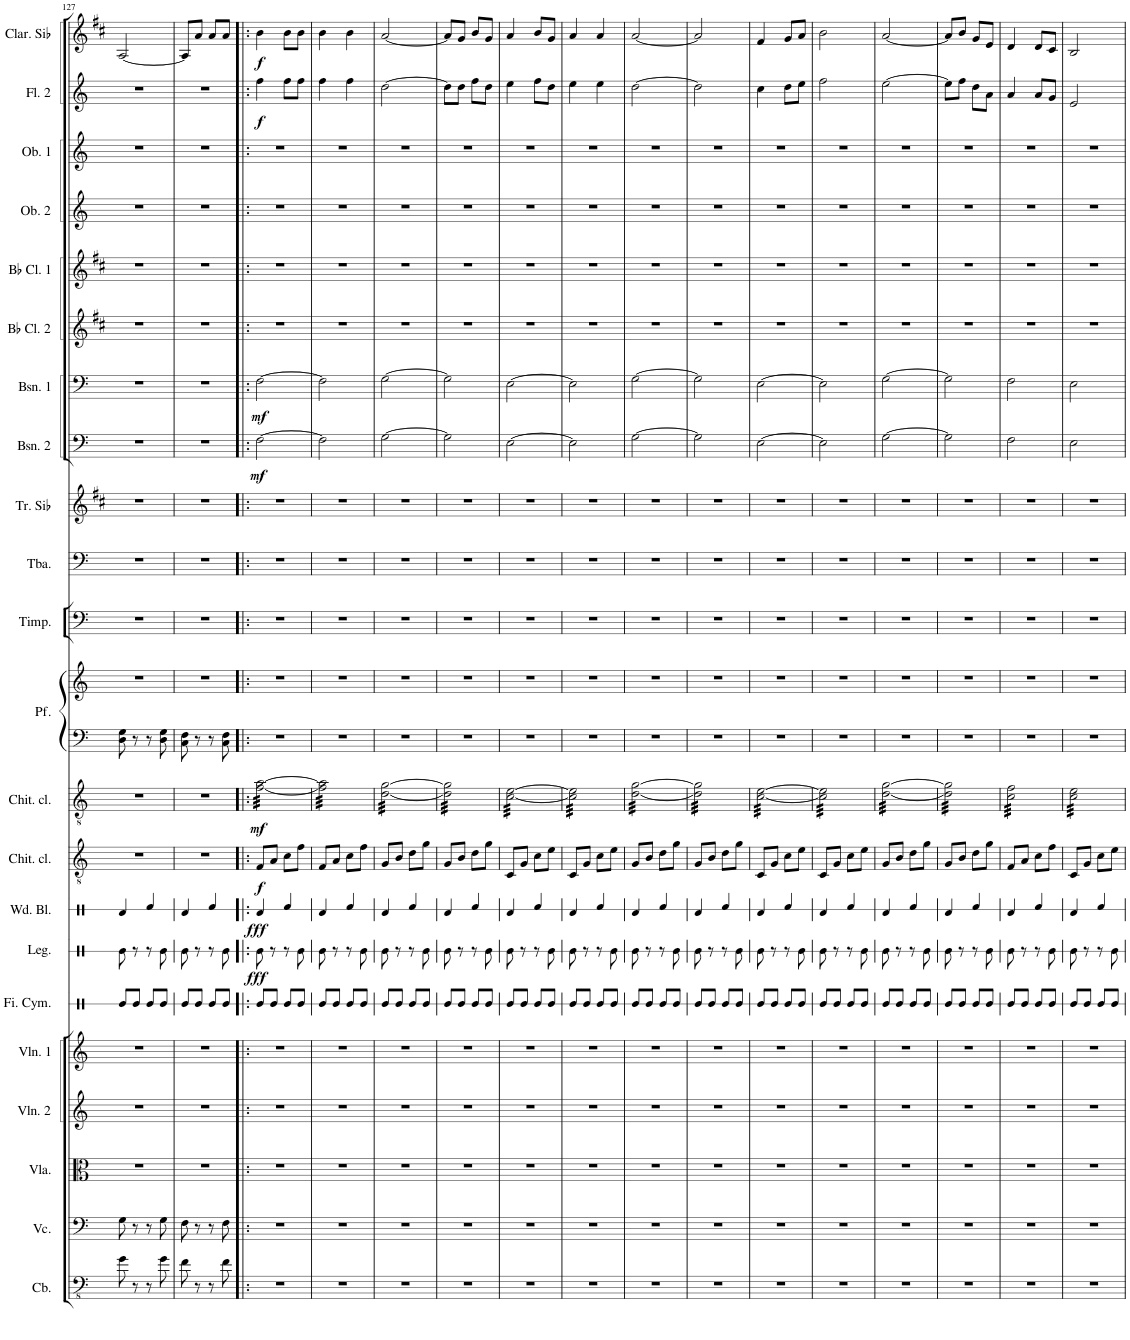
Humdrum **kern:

**kern	**kern	**kern	**kern	**kern	**kern	**kern	**dynam	**kern	**dynam	**kern	**dynam	**kern	**dynam	**kern	**kern	**kern	**kern	**kern	**kern	**dynam	**kern	**dynam	**kern	**kern	**kern	**kern	**kern	**dynam	**kern	**dynam
*part22	*part21	*part20	*part19	*part18	*part17	*part16	*part16	*part15	*part15	*part14	*part14	*part13	*part13	*part12	*part12	*part11	*part10	*part9	*part8	*part8	*part7	*part7	*part6	*part5	*part4	*part3	*part2	*part2	*part1	*part1
*staff23	*staff22	*staff21	*staff20	*staff19	*staff18	*staff17	*staff17	*staff16	*staff16	*staff15	*staff15	*staff14	*staff14	*staff13	*staff12	*staff11	*staff10	*staff9	*staff8	*staff8	*staff7	*staff7	*staff6	*staff5	*staff4	*staff3	*staff2	*staff2	*staff1	*staff1
*I"Contrabass	*I"Violoncello	*I"Viola	*I"Violin 2	*I"Violin 1	*I"Cimbali da dita	*I"Legnetti	*	*I"Wood Blocks	*	*I"Chitarra classica	*	*I"Chitarra classica	*	*I"Piano	*	*I"Timpani	*I"Tuba	*I"Tromba in Sib	*I"Bassoon 2	*	*I"Bassoon 1	*	*I"Bb Clarinet 2	*I"Bb Clarinet 1	*I"Oboe 2	*I"Oboe 1	*I"Flute 2	*	*I"Clarinette en Sib	*
*I'Cb.	*I'Vc.	*I'Vla.	*I'Vln. 2	*I'Vln. 1	*	*I'Leg.	*	*I'Wd. Bl.	*	*I'Chit. cl.	*	*I'Chit. cl.	*	*	*	*I'Timp.	*I'Tba.	*I'Tr. Sib	*I'Bsn. 2	*	*I'Bsn. 1	*	*I'Bb Cl. 2	*I'Bb Cl. 1	*I'Ob. 2	*I'Ob. 1	*I'Fl. 2	*	*I'Clar. Sib	*
!!LO:PB:g=z
*clefFv4	*clefF4	*clefC3	*clefG2	*clefG2	*clefX	*clefX	*	*clefX	*	*clefGv2	*	*clefGv2	*	*clefF4	*clefG2	*clefF4	*clefF4	*clefG2	*clefF4	*	*clefF4	*	*clefG2	*clefG2	*clefG2	*clefG2	*clefG2	*	*clefG2	*
*Trd7c12	*	*	*	*	*	*	*	*	*	*	*	*	*	*	*	*	*	*Trd1c2	*	*	*	*	*Trd1c2	*Trd1c2	*	*	*	*	*Trd1c2	*
*k[]	*k[]	*k[]	*k[]	*k[]	*k[]	*k[]	*	*k[]	*	*k[]	*	*k[]	*	*k[]	*k[]	*k[]	*k[]	*k[f#c#]	*k[]	*	*k[]	*	*k[f#c#]	*k[f#c#]	*k[]	*k[]	*k[]	*	*k[f#c#]	*
*M2/4	*M2/4	*M2/4	*M2/4	*M2/4	*M2/4	*M2/4	*	*M2/4	*	*M2/4	*	*M2/4	*	*M2/4	*M2/4	*M2/4	*M2/4	*M2/4	*M2/4	*	*M2/4	*	*M2/4	*M2/4	*M2/4	*M2/4	*M2/4	*	*M2/4	*
=127	=127	=127	=127	=127	=127	=127	=127	=127	=127	=127	=127	=127	=127	=127	=127	=127	=127	=127	=127	=127	=127	=127	=127	=127	=127	=127	=127	=127	=127	=127
8G\	8G\	2r	2r	2r	8Re/L	8Re\	.	4Rd/	.	2r	.	2r	.	8D\ 8G\	2r	2r	2r	2r	2r	.	2r	.	2r	2r	2r	2r	2r	.	[2A/	.
8r	8r	.	.	.	8Re/J	8r	.	.	.	.	.	.	.	8r	.	.	.	.	.	.	.	.	.	.	.	.	.	.	.	.
8r	8r	.	.	.	8Re/L	8r	.	4Rf/	.	.	.	.	.	8r	.	.	.	.	.	.	.	.	.	.	.	.	.	.	.	.
8G\	8G\	.	.	.	8Re/J	8Re\	.	.	.	.	.	.	.	8D\ 8G\	.	.	.	.	.	.	.	.	.	.	.	.	.	.	.	.
=128	=128	=128	=128	=128	=128	=128	=128	=128	=128	=128	=128	=128	=128	=128	=128	=128	=128	=128	=128	=128	=128	=128	=128	=128	=128	=128	=128	=128	=128	=128
8F\	8F\	2r	2r	2r	8Re/L	8Re\	.	4Rd/	.	2r	.	2r	.	8C\ 8F\	2r	2r	2r	2r	2r	.	2r	.	2r	2r	2r	2r	2r	.	8A/L]	.
8r	8r	.	.	.	8Re/J	8r	.	.	.	.	.	.	.	8r	.	.	.	.	.	.	.	.	.	.	.	.	.	.	8a/J	.
8r	8r	.	.	.	8Re/L	8r	.	4Rf/	.	.	.	.	.	8r	.	.	.	.	.	.	.	.	.	.	.	.	.	.	8a/L	.
8F\	8F\	.	.	.	8Re/J	8Re\	.	.	.	.	.	.	.	8C\ 8F\	.	.	.	.	.	.	.	.	.	.	.	.	.	.	8a/J	.
=129!|:	=129!|:	=129!|:	=129!|:	=129!|:	=129!|:	=129!|:	=129!|:	=129!|:	=129!|:	=129!|:	=129!|:	=129!|:	=129!|:	=129!|:	=129!|:	=129!|:	=129!|:	=129!|:	=129!|:	=129!|:	=129!|:	=129!|:	=129!|:	=129!|:	=129!|:	=129!|:	=129!|:	=129!|:	=129!|:	=129!|:
!	!	!	!	!	!	!	!LO:DY:b	!	!LO:DY:b	!	!LO:DY:b	!	!LO:DY:b	!	!	!	!	!	!	!LO:DY:b	!	!LO:DY:b	!	!	!	!	!	!LO:DY:b	!	!LO:DY:b
*	*	*	*	*	*	*	*	*	*	*	*	*tremolo	*	*	*	*	*	*	*	*	*	*	*	*	*	*	*	*	*	*
2r	2r	2r	2r	2r	8Re/L	8Re\	fff	4Rd/	fff	8F/L	f	[32f\ [32a\LLL	mf	2r	2r	2r	2r	2r	[2F\	mf	[2F\	mf	2r	2r	2r	2r	4ff\	f	4b\	f
.	.	.	.	.	.	.	.	.	.	.	.	32f\ 32a\	.	.	.	.	.	.	.	.	.	.	.	.	.	.	.	.	.	.
.	.	.	.	.	.	.	.	.	.	.	.	32f\ 32a\	.	.	.	.	.	.	.	.	.	.	.	.	.	.	.	.	.	.
.	.	.	.	.	.	.	.	.	.	.	.	32f\ 32a\	.	.	.	.	.	.	.	.	.	.	.	.	.	.	.	.	.	.
.	.	.	.	.	8Re/J	8r	.	.	.	8A/J	.	32f\ 32a\	.	.	.	.	.	.	.	.	.	.	.	.	.	.	.	.	.	.
.	.	.	.	.	.	.	.	.	.	.	.	32f\ 32a\	.	.	.	.	.	.	.	.	.	.	.	.	.	.	.	.	.	.
.	.	.	.	.	.	.	.	.	.	.	.	32f\ 32a\	.	.	.	.	.	.	.	.	.	.	.	.	.	.	.	.	.	.
.	.	.	.	.	.	.	.	.	.	.	.	32f\ 32a\	.	.	.	.	.	.	.	.	.	.	.	.	.	.	.	.	.	.
.	.	.	.	.	8Re/L	8r	.	4Rf/	.	8c\L	.	32f\ 32a\	.	.	.	.	.	.	.	.	.	.	.	.	.	.	8ff\L	.	8b\L	.
.	.	.	.	.	.	.	.	.	.	.	.	32f\ 32a\	.	.	.	.	.	.	.	.	.	.	.	.	.	.	.	.	.	.
.	.	.	.	.	.	.	.	.	.	.	.	32f\ 32a\	.	.	.	.	.	.	.	.	.	.	.	.	.	.	.	.	.	.
.	.	.	.	.	.	.	.	.	.	.	.	32f\ 32a\	.	.	.	.	.	.	.	.	.	.	.	.	.	.	.	.	.	.
.	.	.	.	.	8Re/J	8Re\	.	.	.	8f\J	.	32f\ 32a\	.	.	.	.	.	.	.	.	.	.	.	.	.	.	8ff\J	.	8b\J	.
.	.	.	.	.	.	.	.	.	.	.	.	32f\ 32a\	.	.	.	.	.	.	.	.	.	.	.	.	.	.	.	.	.	.
.	.	.	.	.	.	.	.	.	.	.	.	32f\ 32a\	.	.	.	.	.	.	.	.	.	.	.	.	.	.	.	.	.	.
.	.	.	.	.	.	.	.	.	.	.	.	32f\ 32a\JJJ	.	.	.	.	.	.	.	.	.	.	.	.	.	.	.	.	.	.
=130	=130	=130	=130	=130	=130	=130	=130	=130	=130	=130	=130	=130	=130	=130	=130	=130	=130	=130	=130	=130	=130	=130	=130	=130	=130	=130	=130	=130	=130	=130
2r	2r	2r	2r	2r	8Re/L	8Re\	.	4Rd/	.	8F/L	.	32f\] 32a\]LLL	.	2r	2r	2r	2r	2r	2F\]	.	2F\]	.	2r	2r	2r	2r	4ff\	.	4b\	.
.	.	.	.	.	.	.	.	.	.	.	.	32f\ 32a\	.	.	.	.	.	.	.	.	.	.	.	.	.	.	.	.	.	.
.	.	.	.	.	.	.	.	.	.	.	.	32f\ 32a\	.	.	.	.	.	.	.	.	.	.	.	.	.	.	.	.	.	.
.	.	.	.	.	.	.	.	.	.	.	.	32f\ 32a\	.	.	.	.	.	.	.	.	.	.	.	.	.	.	.	.	.	.
.	.	.	.	.	8Re/J	8r	.	.	.	8A/J	.	32f\ 32a\	.	.	.	.	.	.	.	.	.	.	.	.	.	.	.	.	.	.
.	.	.	.	.	.	.	.	.	.	.	.	32f\ 32a\	.	.	.	.	.	.	.	.	.	.	.	.	.	.	.	.	.	.
.	.	.	.	.	.	.	.	.	.	.	.	32f\ 32a\	.	.	.	.	.	.	.	.	.	.	.	.	.	.	.	.	.	.
.	.	.	.	.	.	.	.	.	.	.	.	32f\ 32a\	.	.	.	.	.	.	.	.	.	.	.	.	.	.	.	.	.	.
.	.	.	.	.	8Re/L	8r	.	4Rf/	.	8c\L	.	32f\ 32a\	.	.	.	.	.	.	.	.	.	.	.	.	.	.	4ff\	.	4b\	.
.	.	.	.	.	.	.	.	.	.	.	.	32f\ 32a\	.	.	.	.	.	.	.	.	.	.	.	.	.	.	.	.	.	.
.	.	.	.	.	.	.	.	.	.	.	.	32f\ 32a\	.	.	.	.	.	.	.	.	.	.	.	.	.	.	.	.	.	.
.	.	.	.	.	.	.	.	.	.	.	.	32f\ 32a\	.	.	.	.	.	.	.	.	.	.	.	.	.	.	.	.	.	.
.	.	.	.	.	8Re/J	8Re\	.	.	.	8f\J	.	32f\ 32a\	.	.	.	.	.	.	.	.	.	.	.	.	.	.	.	.	.	.
.	.	.	.	.	.	.	.	.	.	.	.	32f\ 32a\	.	.	.	.	.	.	.	.	.	.	.	.	.	.	.	.	.	.
.	.	.	.	.	.	.	.	.	.	.	.	32f\ 32a\	.	.	.	.	.	.	.	.	.	.	.	.	.	.	.	.	.	.
.	.	.	.	.	.	.	.	.	.	.	.	32f\ 32a\JJJ	.	.	.	.	.	.	.	.	.	.	.	.	.	.	.	.	.	.
=131	=131	=131	=131	=131	=131	=131	=131	=131	=131	=131	=131	=131	=131	=131	=131	=131	=131	=131	=131	=131	=131	=131	=131	=131	=131	=131	=131	=131	=131	=131
2r	2r	2r	2r	2r	8Re/L	8Re\	.	4Rd/	.	8G/L	.	[32d\ [32g\LLL	.	2r	2r	2r	2r	2r	[2G\	.	[2G\	.	2r	2r	2r	2r	[2dd\	.	[2a/	.
.	.	.	.	.	.	.	.	.	.	.	.	32d\ 32g\	.	.	.	.	.	.	.	.	.	.	.	.	.	.	.	.	.	.
.	.	.	.	.	.	.	.	.	.	.	.	32d\ 32g\	.	.	.	.	.	.	.	.	.	.	.	.	.	.	.	.	.	.
.	.	.	.	.	.	.	.	.	.	.	.	32d\ 32g\	.	.	.	.	.	.	.	.	.	.	.	.	.	.	.	.	.	.
.	.	.	.	.	8Re/J	8r	.	.	.	8B/J	.	32d\ 32g\	.	.	.	.	.	.	.	.	.	.	.	.	.	.	.	.	.	.
.	.	.	.	.	.	.	.	.	.	.	.	32d\ 32g\	.	.	.	.	.	.	.	.	.	.	.	.	.	.	.	.	.	.
.	.	.	.	.	.	.	.	.	.	.	.	32d\ 32g\	.	.	.	.	.	.	.	.	.	.	.	.	.	.	.	.	.	.
.	.	.	.	.	.	.	.	.	.	.	.	32d\ 32g\	.	.	.	.	.	.	.	.	.	.	.	.	.	.	.	.	.	.
.	.	.	.	.	8Re/L	8r	.	4Rf/	.	8d\L	.	32d\ 32g\	.	.	.	.	.	.	.	.	.	.	.	.	.	.	.	.	.	.
.	.	.	.	.	.	.	.	.	.	.	.	32d\ 32g\	.	.	.	.	.	.	.	.	.	.	.	.	.	.	.	.	.	.
.	.	.	.	.	.	.	.	.	.	.	.	32d\ 32g\	.	.	.	.	.	.	.	.	.	.	.	.	.	.	.	.	.	.
.	.	.	.	.	.	.	.	.	.	.	.	32d\ 32g\	.	.	.	.	.	.	.	.	.	.	.	.	.	.	.	.	.	.
.	.	.	.	.	8Re/J	8Re\	.	.	.	8g\J	.	32d\ 32g\	.	.	.	.	.	.	.	.	.	.	.	.	.	.	.	.	.	.
.	.	.	.	.	.	.	.	.	.	.	.	32d\ 32g\	.	.	.	.	.	.	.	.	.	.	.	.	.	.	.	.	.	.
.	.	.	.	.	.	.	.	.	.	.	.	32d\ 32g\	.	.	.	.	.	.	.	.	.	.	.	.	.	.	.	.	.	.
.	.	.	.	.	.	.	.	.	.	.	.	32d\ 32g\JJJ	.	.	.	.	.	.	.	.	.	.	.	.	.	.	.	.	.	.
=132	=132	=132	=132	=132	=132	=132	=132	=132	=132	=132	=132	=132	=132	=132	=132	=132	=132	=132	=132	=132	=132	=132	=132	=132	=132	=132	=132	=132	=132	=132
2r	2r	2r	2r	2r	8Re/L	8Re\	.	4Rd/	.	8G/L	.	32d\] 32g\]LLL	.	2r	2r	2r	2r	2r	2G\]	.	2G\]	.	2r	2r	2r	2r	8dd\L]	.	8a/L]	.
.	.	.	.	.	.	.	.	.	.	.	.	32d\ 32g\	.	.	.	.	.	.	.	.	.	.	.	.	.	.	.	.	.	.
.	.	.	.	.	.	.	.	.	.	.	.	32d\ 32g\	.	.	.	.	.	.	.	.	.	.	.	.	.	.	.	.	.	.
.	.	.	.	.	.	.	.	.	.	.	.	32d\ 32g\	.	.	.	.	.	.	.	.	.	.	.	.	.	.	.	.	.	.
.	.	.	.	.	8Re/J	8r	.	.	.	8B/J	.	32d\ 32g\	.	.	.	.	.	.	.	.	.	.	.	.	.	.	8dd\J	.	8g/J	.
.	.	.	.	.	.	.	.	.	.	.	.	32d\ 32g\	.	.	.	.	.	.	.	.	.	.	.	.	.	.	.	.	.	.
.	.	.	.	.	.	.	.	.	.	.	.	32d\ 32g\	.	.	.	.	.	.	.	.	.	.	.	.	.	.	.	.	.	.
.	.	.	.	.	.	.	.	.	.	.	.	32d\ 32g\	.	.	.	.	.	.	.	.	.	.	.	.	.	.	.	.	.	.
.	.	.	.	.	8Re/L	8r	.	4Rf/	.	8d\L	.	32d\ 32g\	.	.	.	.	.	.	.	.	.	.	.	.	.	.	8ff\L	.	8b/L	.
.	.	.	.	.	.	.	.	.	.	.	.	32d\ 32g\	.	.	.	.	.	.	.	.	.	.	.	.	.	.	.	.	.	.
.	.	.	.	.	.	.	.	.	.	.	.	32d\ 32g\	.	.	.	.	.	.	.	.	.	.	.	.	.	.	.	.	.	.
.	.	.	.	.	.	.	.	.	.	.	.	32d\ 32g\	.	.	.	.	.	.	.	.	.	.	.	.	.	.	.	.	.	.
.	.	.	.	.	8Re/J	8Re\	.	.	.	8g\J	.	32d\ 32g\	.	.	.	.	.	.	.	.	.	.	.	.	.	.	8dd\J	.	8g/J	.
.	.	.	.	.	.	.	.	.	.	.	.	32d\ 32g\	.	.	.	.	.	.	.	.	.	.	.	.	.	.	.	.	.	.
.	.	.	.	.	.	.	.	.	.	.	.	32d\ 32g\	.	.	.	.	.	.	.	.	.	.	.	.	.	.	.	.	.	.
.	.	.	.	.	.	.	.	.	.	.	.	32d\ 32g\JJJ	.	.	.	.	.	.	.	.	.	.	.	.	.	.	.	.	.	.
=133	=133	=133	=133	=133	=133	=133	=133	=133	=133	=133	=133	=133	=133	=133	=133	=133	=133	=133	=133	=133	=133	=133	=133	=133	=133	=133	=133	=133	=133	=133
2r	2r	2r	2r	2r	8Re/L	8Re\	.	4Rd/	.	8C/L	.	[32c\ [32e\LLL	.	2r	2r	2r	2r	2r	[2E\	.	[2E\	.	2r	2r	2r	2r	4ee\	.	4a/	.
.	.	.	.	.	.	.	.	.	.	.	.	32c\ 32e\	.	.	.	.	.	.	.	.	.	.	.	.	.	.	.	.	.	.
.	.	.	.	.	.	.	.	.	.	.	.	32c\ 32e\	.	.	.	.	.	.	.	.	.	.	.	.	.	.	.	.	.	.
.	.	.	.	.	.	.	.	.	.	.	.	32c\ 32e\	.	.	.	.	.	.	.	.	.	.	.	.	.	.	.	.	.	.
.	.	.	.	.	8Re/J	8r	.	.	.	8G/J	.	32c\ 32e\	.	.	.	.	.	.	.	.	.	.	.	.	.	.	.	.	.	.
.	.	.	.	.	.	.	.	.	.	.	.	32c\ 32e\	.	.	.	.	.	.	.	.	.	.	.	.	.	.	.	.	.	.
.	.	.	.	.	.	.	.	.	.	.	.	32c\ 32e\	.	.	.	.	.	.	.	.	.	.	.	.	.	.	.	.	.	.
.	.	.	.	.	.	.	.	.	.	.	.	32c\ 32e\	.	.	.	.	.	.	.	.	.	.	.	.	.	.	.	.	.	.
.	.	.	.	.	8Re/L	8r	.	4Rf/	.	8c\L	.	32c\ 32e\	.	.	.	.	.	.	.	.	.	.	.	.	.	.	8ff\L	.	8b/L	.
.	.	.	.	.	.	.	.	.	.	.	.	32c\ 32e\	.	.	.	.	.	.	.	.	.	.	.	.	.	.	.	.	.	.
.	.	.	.	.	.	.	.	.	.	.	.	32c\ 32e\	.	.	.	.	.	.	.	.	.	.	.	.	.	.	.	.	.	.
.	.	.	.	.	.	.	.	.	.	.	.	32c\ 32e\	.	.	.	.	.	.	.	.	.	.	.	.	.	.	.	.	.	.
.	.	.	.	.	8Re/J	8Re\	.	.	.	8e\J	.	32c\ 32e\	.	.	.	.	.	.	.	.	.	.	.	.	.	.	8dd\J	.	8g/J	.
.	.	.	.	.	.	.	.	.	.	.	.	32c\ 32e\	.	.	.	.	.	.	.	.	.	.	.	.	.	.	.	.	.	.
.	.	.	.	.	.	.	.	.	.	.	.	32c\ 32e\	.	.	.	.	.	.	.	.	.	.	.	.	.	.	.	.	.	.
.	.	.	.	.	.	.	.	.	.	.	.	32c\ 32e\JJJ	.	.	.	.	.	.	.	.	.	.	.	.	.	.	.	.	.	.
=134	=134	=134	=134	=134	=134	=134	=134	=134	=134	=134	=134	=134	=134	=134	=134	=134	=134	=134	=134	=134	=134	=134	=134	=134	=134	=134	=134	=134	=134	=134
2r	2r	2r	2r	2r	8Re/L	8Re\	.	4Rd/	.	8C/L	.	32c\] 32e\]LLL	.	2r	2r	2r	2r	2r	2E\]	.	2E\]	.	2r	2r	2r	2r	4ee\	.	4a/	.
.	.	.	.	.	.	.	.	.	.	.	.	32c\ 32e\	.	.	.	.	.	.	.	.	.	.	.	.	.	.	.	.	.	.
.	.	.	.	.	.	.	.	.	.	.	.	32c\ 32e\	.	.	.	.	.	.	.	.	.	.	.	.	.	.	.	.	.	.
.	.	.	.	.	.	.	.	.	.	.	.	32c\ 32e\	.	.	.	.	.	.	.	.	.	.	.	.	.	.	.	.	.	.
.	.	.	.	.	8Re/J	8r	.	.	.	8G/J	.	32c\ 32e\	.	.	.	.	.	.	.	.	.	.	.	.	.	.	.	.	.	.
.	.	.	.	.	.	.	.	.	.	.	.	32c\ 32e\	.	.	.	.	.	.	.	.	.	.	.	.	.	.	.	.	.	.
.	.	.	.	.	.	.	.	.	.	.	.	32c\ 32e\	.	.	.	.	.	.	.	.	.	.	.	.	.	.	.	.	.	.
.	.	.	.	.	.	.	.	.	.	.	.	32c\ 32e\	.	.	.	.	.	.	.	.	.	.	.	.	.	.	.	.	.	.
.	.	.	.	.	8Re/L	8r	.	4Rf/	.	8c\L	.	32c\ 32e\	.	.	.	.	.	.	.	.	.	.	.	.	.	.	4ee\	.	4a/	.
.	.	.	.	.	.	.	.	.	.	.	.	32c\ 32e\	.	.	.	.	.	.	.	.	.	.	.	.	.	.	.	.	.	.
.	.	.	.	.	.	.	.	.	.	.	.	32c\ 32e\	.	.	.	.	.	.	.	.	.	.	.	.	.	.	.	.	.	.
.	.	.	.	.	.	.	.	.	.	.	.	32c\ 32e\	.	.	.	.	.	.	.	.	.	.	.	.	.	.	.	.	.	.
.	.	.	.	.	8Re/J	8Re\	.	.	.	8e\J	.	32c\ 32e\	.	.	.	.	.	.	.	.	.	.	.	.	.	.	.	.	.	.
.	.	.	.	.	.	.	.	.	.	.	.	32c\ 32e\	.	.	.	.	.	.	.	.	.	.	.	.	.	.	.	.	.	.
.	.	.	.	.	.	.	.	.	.	.	.	32c\ 32e\	.	.	.	.	.	.	.	.	.	.	.	.	.	.	.	.	.	.
.	.	.	.	.	.	.	.	.	.	.	.	32c\ 32e\JJJ	.	.	.	.	.	.	.	.	.	.	.	.	.	.	.	.	.	.
=135	=135	=135	=135	=135	=135	=135	=135	=135	=135	=135	=135	=135	=135	=135	=135	=135	=135	=135	=135	=135	=135	=135	=135	=135	=135	=135	=135	=135	=135	=135
2r	2r	2r	2r	2r	8Re/L	8Re\	.	4Rd/	.	8G/L	.	[32d\ [32g\LLL	.	2r	2r	2r	2r	2r	[2G\	.	[2G\	.	2r	2r	2r	2r	[2dd\	.	[2a/	.
.	.	.	.	.	.	.	.	.	.	.	.	32d\ 32g\	.	.	.	.	.	.	.	.	.	.	.	.	.	.	.	.	.	.
.	.	.	.	.	.	.	.	.	.	.	.	32d\ 32g\	.	.	.	.	.	.	.	.	.	.	.	.	.	.	.	.	.	.
.	.	.	.	.	.	.	.	.	.	.	.	32d\ 32g\	.	.	.	.	.	.	.	.	.	.	.	.	.	.	.	.	.	.
.	.	.	.	.	8Re/J	8r	.	.	.	8B/J	.	32d\ 32g\	.	.	.	.	.	.	.	.	.	.	.	.	.	.	.	.	.	.
.	.	.	.	.	.	.	.	.	.	.	.	32d\ 32g\	.	.	.	.	.	.	.	.	.	.	.	.	.	.	.	.	.	.
.	.	.	.	.	.	.	.	.	.	.	.	32d\ 32g\	.	.	.	.	.	.	.	.	.	.	.	.	.	.	.	.	.	.
.	.	.	.	.	.	.	.	.	.	.	.	32d\ 32g\	.	.	.	.	.	.	.	.	.	.	.	.	.	.	.	.	.	.
.	.	.	.	.	8Re/L	8r	.	4Rf/	.	8d\L	.	32d\ 32g\	.	.	.	.	.	.	.	.	.	.	.	.	.	.	.	.	.	.
.	.	.	.	.	.	.	.	.	.	.	.	32d\ 32g\	.	.	.	.	.	.	.	.	.	.	.	.	.	.	.	.	.	.
.	.	.	.	.	.	.	.	.	.	.	.	32d\ 32g\	.	.	.	.	.	.	.	.	.	.	.	.	.	.	.	.	.	.
.	.	.	.	.	.	.	.	.	.	.	.	32d\ 32g\	.	.	.	.	.	.	.	.	.	.	.	.	.	.	.	.	.	.
.	.	.	.	.	8Re/J	8Re\	.	.	.	8g\J	.	32d\ 32g\	.	.	.	.	.	.	.	.	.	.	.	.	.	.	.	.	.	.
.	.	.	.	.	.	.	.	.	.	.	.	32d\ 32g\	.	.	.	.	.	.	.	.	.	.	.	.	.	.	.	.	.	.
.	.	.	.	.	.	.	.	.	.	.	.	32d\ 32g\	.	.	.	.	.	.	.	.	.	.	.	.	.	.	.	.	.	.
.	.	.	.	.	.	.	.	.	.	.	.	32d\ 32g\JJJ	.	.	.	.	.	.	.	.	.	.	.	.	.	.	.	.	.	.
=136	=136	=136	=136	=136	=136	=136	=136	=136	=136	=136	=136	=136	=136	=136	=136	=136	=136	=136	=136	=136	=136	=136	=136	=136	=136	=136	=136	=136	=136	=136
2r	2r	2r	2r	2r	8Re/L	8Re\	.	4Rd/	.	8G/L	.	32d\] 32g\]LLL	.	2r	2r	2r	2r	2r	2G\]	.	2G\]	.	2r	2r	2r	2r	2dd\]	.	2a/]	.
.	.	.	.	.	.	.	.	.	.	.	.	32d\ 32g\	.	.	.	.	.	.	.	.	.	.	.	.	.	.	.	.	.	.
.	.	.	.	.	.	.	.	.	.	.	.	32d\ 32g\	.	.	.	.	.	.	.	.	.	.	.	.	.	.	.	.	.	.
.	.	.	.	.	.	.	.	.	.	.	.	32d\ 32g\	.	.	.	.	.	.	.	.	.	.	.	.	.	.	.	.	.	.
.	.	.	.	.	8Re/J	8r	.	.	.	8B/J	.	32d\ 32g\	.	.	.	.	.	.	.	.	.	.	.	.	.	.	.	.	.	.
.	.	.	.	.	.	.	.	.	.	.	.	32d\ 32g\	.	.	.	.	.	.	.	.	.	.	.	.	.	.	.	.	.	.
.	.	.	.	.	.	.	.	.	.	.	.	32d\ 32g\	.	.	.	.	.	.	.	.	.	.	.	.	.	.	.	.	.	.
.	.	.	.	.	.	.	.	.	.	.	.	32d\ 32g\	.	.	.	.	.	.	.	.	.	.	.	.	.	.	.	.	.	.
.	.	.	.	.	8Re/L	8r	.	4Rf/	.	8d\L	.	32d\ 32g\	.	.	.	.	.	.	.	.	.	.	.	.	.	.	.	.	.	.
.	.	.	.	.	.	.	.	.	.	.	.	32d\ 32g\	.	.	.	.	.	.	.	.	.	.	.	.	.	.	.	.	.	.
.	.	.	.	.	.	.	.	.	.	.	.	32d\ 32g\	.	.	.	.	.	.	.	.	.	.	.	.	.	.	.	.	.	.
.	.	.	.	.	.	.	.	.	.	.	.	32d\ 32g\	.	.	.	.	.	.	.	.	.	.	.	.	.	.	.	.	.	.
.	.	.	.	.	8Re/J	8Re\	.	.	.	8g\J	.	32d\ 32g\	.	.	.	.	.	.	.	.	.	.	.	.	.	.	.	.	.	.
.	.	.	.	.	.	.	.	.	.	.	.	32d\ 32g\	.	.	.	.	.	.	.	.	.	.	.	.	.	.	.	.	.	.
.	.	.	.	.	.	.	.	.	.	.	.	32d\ 32g\	.	.	.	.	.	.	.	.	.	.	.	.	.	.	.	.	.	.
.	.	.	.	.	.	.	.	.	.	.	.	32d\ 32g\JJJ	.	.	.	.	.	.	.	.	.	.	.	.	.	.	.	.	.	.
=137	=137	=137	=137	=137	=137	=137	=137	=137	=137	=137	=137	=137	=137	=137	=137	=137	=137	=137	=137	=137	=137	=137	=137	=137	=137	=137	=137	=137	=137	=137
2r	2r	2r	2r	2r	8Re/L	8Re\	.	4Rd/	.	8C/L	.	[32c\ [32e\LLL	.	2r	2r	2r	2r	2r	[2E\	.	[2E\	.	2r	2r	2r	2r	4cc\	.	4f#/	.
.	.	.	.	.	.	.	.	.	.	.	.	32c\ 32e\	.	.	.	.	.	.	.	.	.	.	.	.	.	.	.	.	.	.
.	.	.	.	.	.	.	.	.	.	.	.	32c\ 32e\	.	.	.	.	.	.	.	.	.	.	.	.	.	.	.	.	.	.
.	.	.	.	.	.	.	.	.	.	.	.	32c\ 32e\	.	.	.	.	.	.	.	.	.	.	.	.	.	.	.	.	.	.
.	.	.	.	.	8Re/J	8r	.	.	.	8G/J	.	32c\ 32e\	.	.	.	.	.	.	.	.	.	.	.	.	.	.	.	.	.	.
.	.	.	.	.	.	.	.	.	.	.	.	32c\ 32e\	.	.	.	.	.	.	.	.	.	.	.	.	.	.	.	.	.	.
.	.	.	.	.	.	.	.	.	.	.	.	32c\ 32e\	.	.	.	.	.	.	.	.	.	.	.	.	.	.	.	.	.	.
.	.	.	.	.	.	.	.	.	.	.	.	32c\ 32e\	.	.	.	.	.	.	.	.	.	.	.	.	.	.	.	.	.	.
.	.	.	.	.	8Re/L	8r	.	4Rf/	.	8c\L	.	32c\ 32e\	.	.	.	.	.	.	.	.	.	.	.	.	.	.	8dd\L	.	8g/L	.
.	.	.	.	.	.	.	.	.	.	.	.	32c\ 32e\	.	.	.	.	.	.	.	.	.	.	.	.	.	.	.	.	.	.
.	.	.	.	.	.	.	.	.	.	.	.	32c\ 32e\	.	.	.	.	.	.	.	.	.	.	.	.	.	.	.	.	.	.
.	.	.	.	.	.	.	.	.	.	.	.	32c\ 32e\	.	.	.	.	.	.	.	.	.	.	.	.	.	.	.	.	.	.
.	.	.	.	.	8Re/J	8Re\	.	.	.	8e\J	.	32c\ 32e\	.	.	.	.	.	.	.	.	.	.	.	.	.	.	8ee\J	.	8a/J	.
.	.	.	.	.	.	.	.	.	.	.	.	32c\ 32e\	.	.	.	.	.	.	.	.	.	.	.	.	.	.	.	.	.	.
.	.	.	.	.	.	.	.	.	.	.	.	32c\ 32e\	.	.	.	.	.	.	.	.	.	.	.	.	.	.	.	.	.	.
.	.	.	.	.	.	.	.	.	.	.	.	32c\ 32e\JJJ	.	.	.	.	.	.	.	.	.	.	.	.	.	.	.	.	.	.
=138	=138	=138	=138	=138	=138	=138	=138	=138	=138	=138	=138	=138	=138	=138	=138	=138	=138	=138	=138	=138	=138	=138	=138	=138	=138	=138	=138	=138	=138	=138
2r	2r	2r	2r	2r	8Re/L	8Re\	.	4Rd/	.	8C/L	.	32c\] 32e\]LLL	.	2r	2r	2r	2r	2r	2E\]	.	2E\]	.	2r	2r	2r	2r	2ff\	.	2b\	.
.	.	.	.	.	.	.	.	.	.	.	.	32c\ 32e\	.	.	.	.	.	.	.	.	.	.	.	.	.	.	.	.	.	.
.	.	.	.	.	.	.	.	.	.	.	.	32c\ 32e\	.	.	.	.	.	.	.	.	.	.	.	.	.	.	.	.	.	.
.	.	.	.	.	.	.	.	.	.	.	.	32c\ 32e\	.	.	.	.	.	.	.	.	.	.	.	.	.	.	.	.	.	.
.	.	.	.	.	8Re/J	8r	.	.	.	8G/J	.	32c\ 32e\	.	.	.	.	.	.	.	.	.	.	.	.	.	.	.	.	.	.
.	.	.	.	.	.	.	.	.	.	.	.	32c\ 32e\	.	.	.	.	.	.	.	.	.	.	.	.	.	.	.	.	.	.
.	.	.	.	.	.	.	.	.	.	.	.	32c\ 32e\	.	.	.	.	.	.	.	.	.	.	.	.	.	.	.	.	.	.
.	.	.	.	.	.	.	.	.	.	.	.	32c\ 32e\	.	.	.	.	.	.	.	.	.	.	.	.	.	.	.	.	.	.
.	.	.	.	.	8Re/L	8r	.	4Rf/	.	8c\L	.	32c\ 32e\	.	.	.	.	.	.	.	.	.	.	.	.	.	.	.	.	.	.
.	.	.	.	.	.	.	.	.	.	.	.	32c\ 32e\	.	.	.	.	.	.	.	.	.	.	.	.	.	.	.	.	.	.
.	.	.	.	.	.	.	.	.	.	.	.	32c\ 32e\	.	.	.	.	.	.	.	.	.	.	.	.	.	.	.	.	.	.
.	.	.	.	.	.	.	.	.	.	.	.	32c\ 32e\	.	.	.	.	.	.	.	.	.	.	.	.	.	.	.	.	.	.
.	.	.	.	.	8Re/J	8Re\	.	.	.	8e\J	.	32c\ 32e\	.	.	.	.	.	.	.	.	.	.	.	.	.	.	.	.	.	.
.	.	.	.	.	.	.	.	.	.	.	.	32c\ 32e\	.	.	.	.	.	.	.	.	.	.	.	.	.	.	.	.	.	.
.	.	.	.	.	.	.	.	.	.	.	.	32c\ 32e\	.	.	.	.	.	.	.	.	.	.	.	.	.	.	.	.	.	.
.	.	.	.	.	.	.	.	.	.	.	.	32c\ 32e\JJJ	.	.	.	.	.	.	.	.	.	.	.	.	.	.	.	.	.	.
=139	=139	=139	=139	=139	=139	=139	=139	=139	=139	=139	=139	=139	=139	=139	=139	=139	=139	=139	=139	=139	=139	=139	=139	=139	=139	=139	=139	=139	=139	=139
2r	2r	2r	2r	2r	8Re/L	8Re\	.	4Rd/	.	8G/L	.	[32d\ [32g\LLL	.	2r	2r	2r	2r	2r	[2G\	.	[2G\	.	2r	2r	2r	2r	[2ee\	.	[2a/	.
.	.	.	.	.	.	.	.	.	.	.	.	32d\ 32g\	.	.	.	.	.	.	.	.	.	.	.	.	.	.	.	.	.	.
.	.	.	.	.	.	.	.	.	.	.	.	32d\ 32g\	.	.	.	.	.	.	.	.	.	.	.	.	.	.	.	.	.	.
.	.	.	.	.	.	.	.	.	.	.	.	32d\ 32g\	.	.	.	.	.	.	.	.	.	.	.	.	.	.	.	.	.	.
.	.	.	.	.	8Re/J	8r	.	.	.	8B/J	.	32d\ 32g\	.	.	.	.	.	.	.	.	.	.	.	.	.	.	.	.	.	.
.	.	.	.	.	.	.	.	.	.	.	.	32d\ 32g\	.	.	.	.	.	.	.	.	.	.	.	.	.	.	.	.	.	.
.	.	.	.	.	.	.	.	.	.	.	.	32d\ 32g\	.	.	.	.	.	.	.	.	.	.	.	.	.	.	.	.	.	.
.	.	.	.	.	.	.	.	.	.	.	.	32d\ 32g\	.	.	.	.	.	.	.	.	.	.	.	.	.	.	.	.	.	.
.	.	.	.	.	8Re/L	8r	.	4Rf/	.	8d\L	.	32d\ 32g\	.	.	.	.	.	.	.	.	.	.	.	.	.	.	.	.	.	.
.	.	.	.	.	.	.	.	.	.	.	.	32d\ 32g\	.	.	.	.	.	.	.	.	.	.	.	.	.	.	.	.	.	.
.	.	.	.	.	.	.	.	.	.	.	.	32d\ 32g\	.	.	.	.	.	.	.	.	.	.	.	.	.	.	.	.	.	.
.	.	.	.	.	.	.	.	.	.	.	.	32d\ 32g\	.	.	.	.	.	.	.	.	.	.	.	.	.	.	.	.	.	.
.	.	.	.	.	8Re/J	8Re\	.	.	.	8g\J	.	32d\ 32g\	.	.	.	.	.	.	.	.	.	.	.	.	.	.	.	.	.	.
.	.	.	.	.	.	.	.	.	.	.	.	32d\ 32g\	.	.	.	.	.	.	.	.	.	.	.	.	.	.	.	.	.	.
.	.	.	.	.	.	.	.	.	.	.	.	32d\ 32g\	.	.	.	.	.	.	.	.	.	.	.	.	.	.	.	.	.	.
.	.	.	.	.	.	.	.	.	.	.	.	32d\ 32g\JJJ	.	.	.	.	.	.	.	.	.	.	.	.	.	.	.	.	.	.
=140	=140	=140	=140	=140	=140	=140	=140	=140	=140	=140	=140	=140	=140	=140	=140	=140	=140	=140	=140	=140	=140	=140	=140	=140	=140	=140	=140	=140	=140	=140
2r	2r	2r	2r	2r	8Re/L	8Re\	.	4Rd/	.	8G/L	.	32d\] 32g\]LLL	.	2r	2r	2r	2r	2r	2G\]	.	2G\]	.	2r	2r	2r	2r	8ee\L]	.	8a/L]	.
.	.	.	.	.	.	.	.	.	.	.	.	32d\ 32g\	.	.	.	.	.	.	.	.	.	.	.	.	.	.	.	.	.	.
.	.	.	.	.	.	.	.	.	.	.	.	32d\ 32g\	.	.	.	.	.	.	.	.	.	.	.	.	.	.	.	.	.	.
.	.	.	.	.	.	.	.	.	.	.	.	32d\ 32g\	.	.	.	.	.	.	.	.	.	.	.	.	.	.	.	.	.	.
.	.	.	.	.	8Re/J	8r	.	.	.	8B/J	.	32d\ 32g\	.	.	.	.	.	.	.	.	.	.	.	.	.	.	8ff\J	.	8b/J	.
.	.	.	.	.	.	.	.	.	.	.	.	32d\ 32g\	.	.	.	.	.	.	.	.	.	.	.	.	.	.	.	.	.	.
.	.	.	.	.	.	.	.	.	.	.	.	32d\ 32g\	.	.	.	.	.	.	.	.	.	.	.	.	.	.	.	.	.	.
.	.	.	.	.	.	.	.	.	.	.	.	32d\ 32g\	.	.	.	.	.	.	.	.	.	.	.	.	.	.	.	.	.	.
.	.	.	.	.	8Re/L	8r	.	4Rf/	.	8d\L	.	32d\ 32g\	.	.	.	.	.	.	.	.	.	.	.	.	.	.	8dd\L	.	8g/L	.
.	.	.	.	.	.	.	.	.	.	.	.	32d\ 32g\	.	.	.	.	.	.	.	.	.	.	.	.	.	.	.	.	.	.
.	.	.	.	.	.	.	.	.	.	.	.	32d\ 32g\	.	.	.	.	.	.	.	.	.	.	.	.	.	.	.	.	.	.
.	.	.	.	.	.	.	.	.	.	.	.	32d\ 32g\	.	.	.	.	.	.	.	.	.	.	.	.	.	.	.	.	.	.
.	.	.	.	.	8Re/J	8Re\	.	.	.	8g\J	.	32d\ 32g\	.	.	.	.	.	.	.	.	.	.	.	.	.	.	8a\J	.	8e/J	.
.	.	.	.	.	.	.	.	.	.	.	.	32d\ 32g\	.	.	.	.	.	.	.	.	.	.	.	.	.	.	.	.	.	.
.	.	.	.	.	.	.	.	.	.	.	.	32d\ 32g\	.	.	.	.	.	.	.	.	.	.	.	.	.	.	.	.	.	.
.	.	.	.	.	.	.	.	.	.	.	.	32d\ 32g\JJJ	.	.	.	.	.	.	.	.	.	.	.	.	.	.	.	.	.	.
=141	=141	=141	=141	=141	=141	=141	=141	=141	=141	=141	=141	=141	=141	=141	=141	=141	=141	=141	=141	=141	=141	=141	=141	=141	=141	=141	=141	=141	=141	=141
2r	2r	2r	2r	2r	8Re/L	8Re\	.	4Rd/	.	8F/L	.	32c\ 32f\LLL	.	2r	2r	2r	2r	2r	2F\	.	2F\	.	2r	2r	2r	2r	4a/	.	4d/	.
.	.	.	.	.	.	.	.	.	.	.	.	32c\ 32f\	.	.	.	.	.	.	.	.	.	.	.	.	.	.	.	.	.	.
.	.	.	.	.	.	.	.	.	.	.	.	32c\ 32f\	.	.	.	.	.	.	.	.	.	.	.	.	.	.	.	.	.	.
.	.	.	.	.	.	.	.	.	.	.	.	32c\ 32f\	.	.	.	.	.	.	.	.	.	.	.	.	.	.	.	.	.	.
.	.	.	.	.	8Re/J	8r	.	.	.	8A/J	.	32c\ 32f\	.	.	.	.	.	.	.	.	.	.	.	.	.	.	.	.	.	.
.	.	.	.	.	.	.	.	.	.	.	.	32c\ 32f\	.	.	.	.	.	.	.	.	.	.	.	.	.	.	.	.	.	.
.	.	.	.	.	.	.	.	.	.	.	.	32c\ 32f\	.	.	.	.	.	.	.	.	.	.	.	.	.	.	.	.	.	.
.	.	.	.	.	.	.	.	.	.	.	.	32c\ 32f\	.	.	.	.	.	.	.	.	.	.	.	.	.	.	.	.	.	.
.	.	.	.	.	8Re/L	8r	.	4Rf/	.	8c\L	.	32c\ 32f\	.	.	.	.	.	.	.	.	.	.	.	.	.	.	8a/L	.	8d/L	.
.	.	.	.	.	.	.	.	.	.	.	.	32c\ 32f\	.	.	.	.	.	.	.	.	.	.	.	.	.	.	.	.	.	.
.	.	.	.	.	.	.	.	.	.	.	.	32c\ 32f\	.	.	.	.	.	.	.	.	.	.	.	.	.	.	.	.	.	.
.	.	.	.	.	.	.	.	.	.	.	.	32c\ 32f\	.	.	.	.	.	.	.	.	.	.	.	.	.	.	.	.	.	.
.	.	.	.	.	8Re/J	8Re\	.	.	.	8f\J	.	32c\ 32f\	.	.	.	.	.	.	.	.	.	.	.	.	.	.	8g/J	.	8c#/J	.
.	.	.	.	.	.	.	.	.	.	.	.	32c\ 32f\	.	.	.	.	.	.	.	.	.	.	.	.	.	.	.	.	.	.
.	.	.	.	.	.	.	.	.	.	.	.	32c\ 32f\	.	.	.	.	.	.	.	.	.	.	.	.	.	.	.	.	.	.
.	.	.	.	.	.	.	.	.	.	.	.	32c\ 32f\JJJ	.	.	.	.	.	.	.	.	.	.	.	.	.	.	.	.	.	.
=142	=142	=142	=142	=142	=142	=142	=142	=142	=142	=142	=142	=142	=142	=142	=142	=142	=142	=142	=142	=142	=142	=142	=142	=142	=142	=142	=142	=142	=142	=142
2r	2r	2r	2r	2r	8Re/L	8Re\	.	4Rd/	.	8C/L	.	32c\ 32e\LLL	.	2r	2r	2r	2r	2r	2E\	.	2E\	.	2r	2r	2r	2r	2e/	.	2B/	.
.	.	.	.	.	.	.	.	.	.	.	.	32c\ 32e\	.	.	.	.	.	.	.	.	.	.	.	.	.	.	.	.	.	.
.	.	.	.	.	.	.	.	.	.	.	.	32c\ 32e\	.	.	.	.	.	.	.	.	.	.	.	.	.	.	.	.	.	.
.	.	.	.	.	.	.	.	.	.	.	.	32c\ 32e\	.	.	.	.	.	.	.	.	.	.	.	.	.	.	.	.	.	.
.	.	.	.	.	8Re/J	8r	.	.	.	8G/J	.	32c\ 32e\	.	.	.	.	.	.	.	.	.	.	.	.	.	.	.	.	.	.
.	.	.	.	.	.	.	.	.	.	.	.	32c\ 32e\	.	.	.	.	.	.	.	.	.	.	.	.	.	.	.	.	.	.
.	.	.	.	.	.	.	.	.	.	.	.	32c\ 32e\	.	.	.	.	.	.	.	.	.	.	.	.	.	.	.	.	.	.
.	.	.	.	.	.	.	.	.	.	.	.	32c\ 32e\	.	.	.	.	.	.	.	.	.	.	.	.	.	.	.	.	.	.
.	.	.	.	.	8Re/L	8r	.	4Rf/	.	8c\L	.	32c\ 32e\	.	.	.	.	.	.	.	.	.	.	.	.	.	.	.	.	.	.
.	.	.	.	.	.	.	.	.	.	.	.	32c\ 32e\	.	.	.	.	.	.	.	.	.	.	.	.	.	.	.	.	.	.
.	.	.	.	.	.	.	.	.	.	.	.	32c\ 32e\	.	.	.	.	.	.	.	.	.	.	.	.	.	.	.	.	.	.
.	.	.	.	.	.	.	.	.	.	.	.	32c\ 32e\	.	.	.	.	.	.	.	.	.	.	.	.	.	.	.	.	.	.
.	.	.	.	.	8Re/J	8Re\	.	.	.	8e\J	.	32c\ 32e\	.	.	.	.	.	.	.	.	.	.	.	.	.	.	.	.	.	.
.	.	.	.	.	.	.	.	.	.	.	.	32c\ 32e\	.	.	.	.	.	.	.	.	.	.	.	.	.	.	.	.	.	.
.	.	.	.	.	.	.	.	.	.	.	.	32c\ 32e\	.	.	.	.	.	.	.	.	.	.	.	.	.	.	.	.	.	.
.	.	.	.	.	.	.	.	.	.	.	.	32c\ 32e\JJJ	.	.	.	.	.	.	.	.	.	.	.	.	.	.	.	.	.	.
*	*	*	*	*	*	*	*	*	*	*	*	*Xtremolo	*	*	*	*	*	*	*	*	*	*	*	*	*	*	*	*	*	*
=	=	=	=	=	=	=	=	=	=	=	=	=	=	=	=	=	=	=	=	=	=	=	=	=	=	=	=	=	=	=
*-	*-	*-	*-	*-	*-	*-	*-	*-	*-	*-	*-	*-	*-	*-	*-	*-	*-	*-	*-	*-	*-	*-	*-	*-	*-	*-	*-	*-	*-	*-
